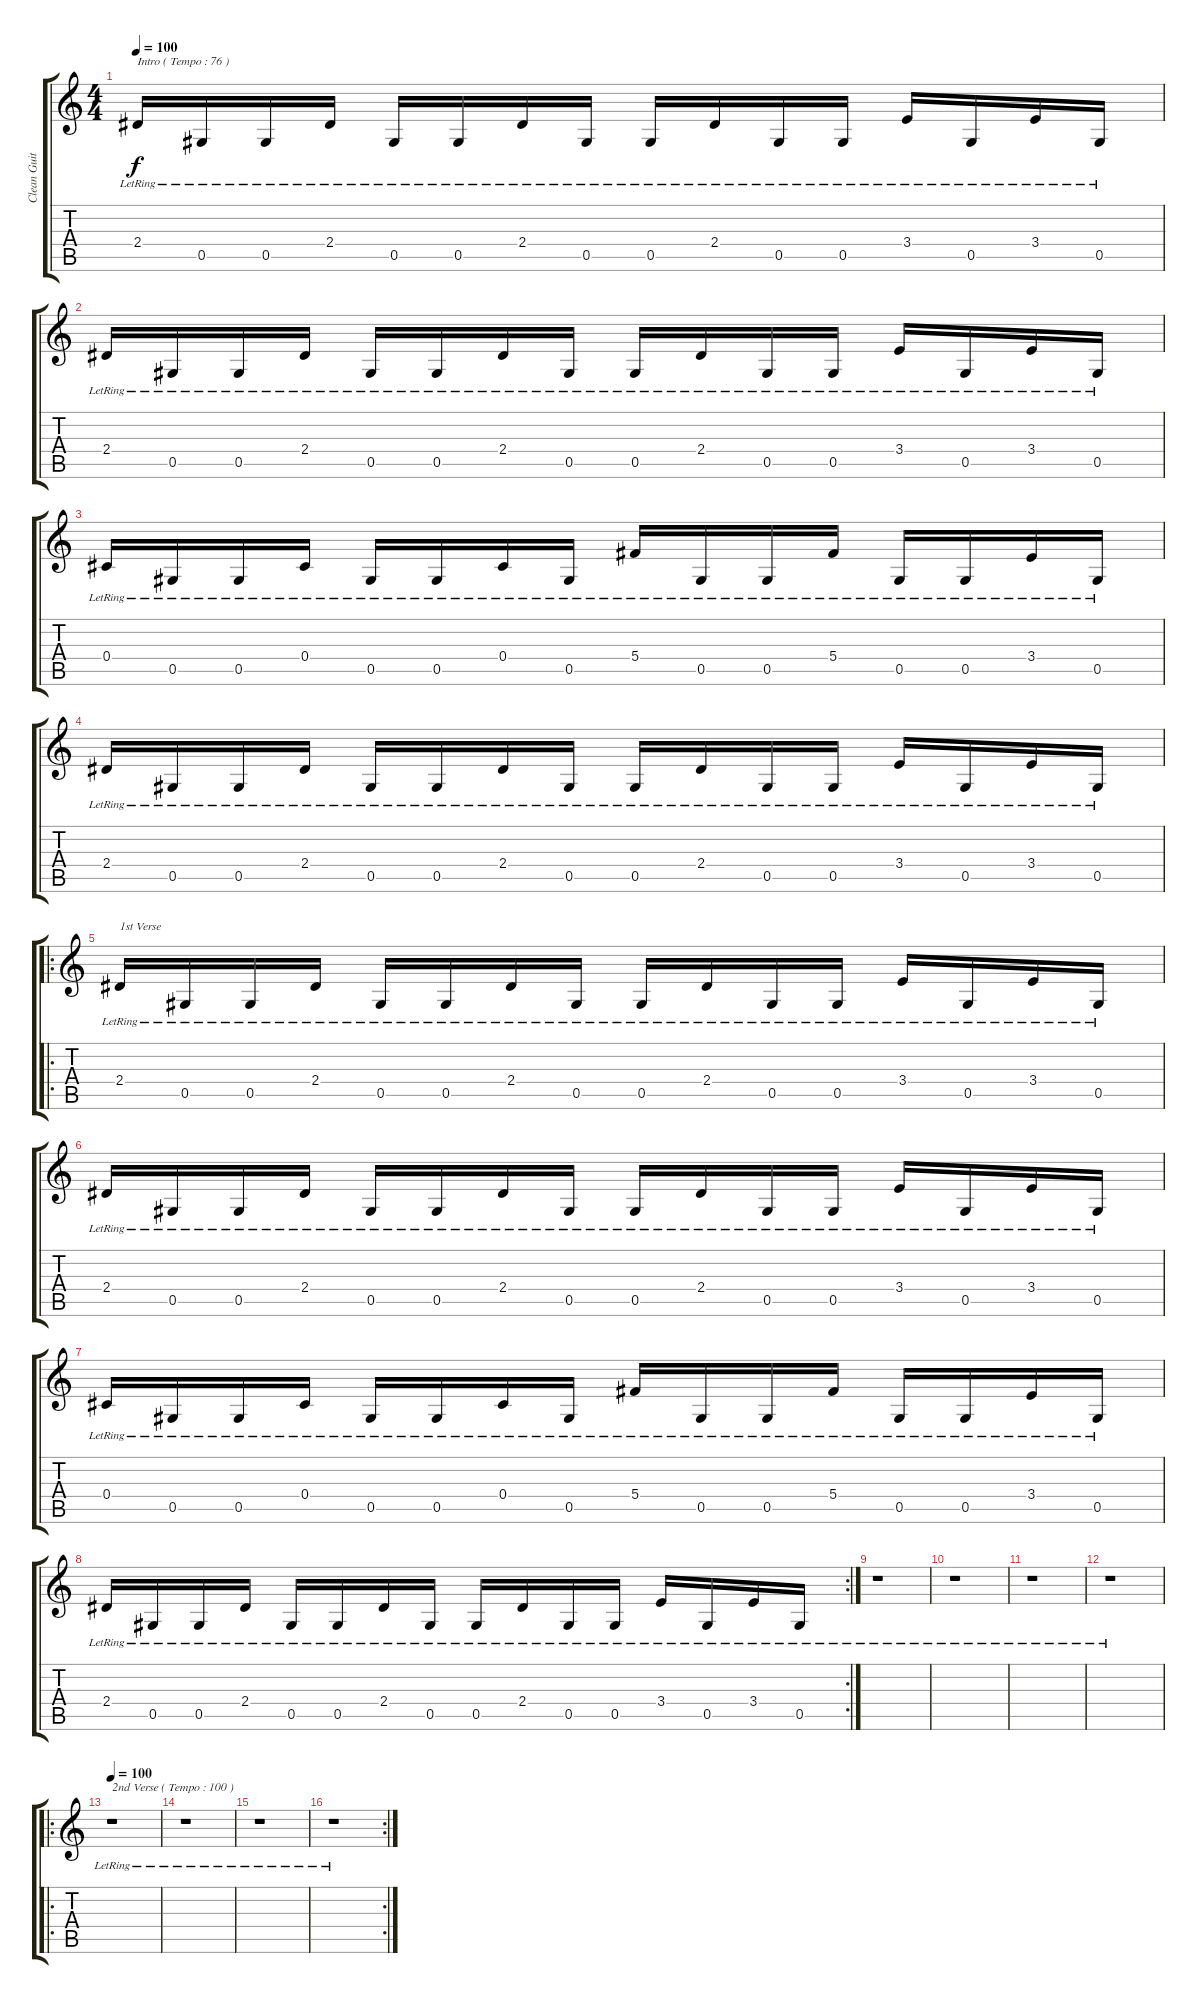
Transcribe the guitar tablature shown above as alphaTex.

\track ("Clean Guitar" "Clean Guit") {instrument electricguitarclean}
\staff {score tabs}
\tuning (Eb4 Bb3 Gb3 Db3 Ab2 Eb2) {hide}
\ts (4 4)
\tempo 100
\tempo 76
\tempo 100
\clef g2
\ks c
2.4{lr}.16{txt "Intro ( Tempo : 76 )" dy f instrument electricguitarclean} 0.5{lr}.16 0.5{lr}.16 2.4{lr}.16 0.5{lr}.16 0.5{lr}.16 2.4{lr}.16 0.5{lr}.16 0.5{lr}.16 2.4{lr}.16 0.5{lr}.16 0.5{lr}.16 3.4{lr}.16 0.5{lr}.16 3.4{lr}.16 0.5{lr}.16 |
2.4{lr}.16 0.5{lr}.16 0.5{lr}.16 2.4{lr}.16 0.5{lr}.16 0.5{lr}.16 2.4{lr}.16 0.5{lr}.16 0.5{lr}.16 2.4{lr}.16 0.5{lr}.16 0.5{lr}.16 3.4{lr}.16 0.5{lr}.16 3.4{lr}.16 0.5{lr}.16 |
0.4{lr}.16 0.5{lr}.16 0.5{lr}.16 0.4{lr}.16 0.5{lr}.16 0.5{lr}.16 0.4{lr}.16 0.5{lr}.16 5.4{lr}.16 0.5{lr}.16 0.5{lr}.16 5.4{lr}.16 0.5{lr}.16 0.5{lr}.16 3.4{lr}.16 0.5{lr}.16 |
2.4{lr}.16 0.5{lr}.16 0.5{lr}.16 2.4{lr}.16 0.5{lr}.16 0.5{lr}.16 2.4{lr}.16 0.5{lr}.16 0.5{lr}.16 2.4{lr}.16 0.5{lr}.16 0.5{lr}.16 3.4{lr}.16 0.5{lr}.16 3.4{lr}.16 0.5{lr}.16 |
\ro
2.4{lr}.16{txt "1st Verse"} 0.5{lr}.16 0.5{lr}.16 2.4{lr}.16 0.5{lr}.16 0.5{lr}.16 2.4{lr}.16 0.5{lr}.16 0.5{lr}.16 2.4{lr}.16 0.5{lr}.16 0.5{lr}.16 3.4{lr}.16 0.5{lr}.16 3.4{lr}.16 0.5{lr}.16 |
2.4{lr}.16 0.5{lr}.16 0.5{lr}.16 2.4{lr}.16 0.5{lr}.16 0.5{lr}.16 2.4{lr}.16 0.5{lr}.16 0.5{lr}.16 2.4{lr}.16 0.5{lr}.16 0.5{lr}.16 3.4{lr}.16 0.5{lr}.16 3.4{lr}.16 0.5{lr}.16 |
0.4{lr}.16 0.5{lr}.16 0.5{lr}.16 0.4{lr}.16 0.5{lr}.16 0.5{lr}.16 0.4{lr}.16 0.5{lr}.16 5.4{lr}.16 0.5{lr}.16 0.5{lr}.16 5.4{lr}.16 0.5{lr}.16 0.5{lr}.16 3.4{lr}.16 0.5{lr}.16 |
\rc 2
2.4{lr}.16 0.5{lr}.16 0.5{lr}.16 2.4{lr}.16 0.5{lr}.16 0.5{lr}.16 2.4{lr}.16 0.5{lr}.16 0.5{lr}.16 2.4{lr}.16 0.5{lr}.16 0.5{lr}.16 3.4{lr}.16 0.5{lr}.16 3.4{lr}.16 0.5{lr}.16 |
r.1 |
r.1 |
r.1 |
r.1 |
\ro
\tempo 100
r.1{txt "2nd Verse ( Tempo : 100 )"} |
r.1 |
r.1 |
\rc 2
r.1
